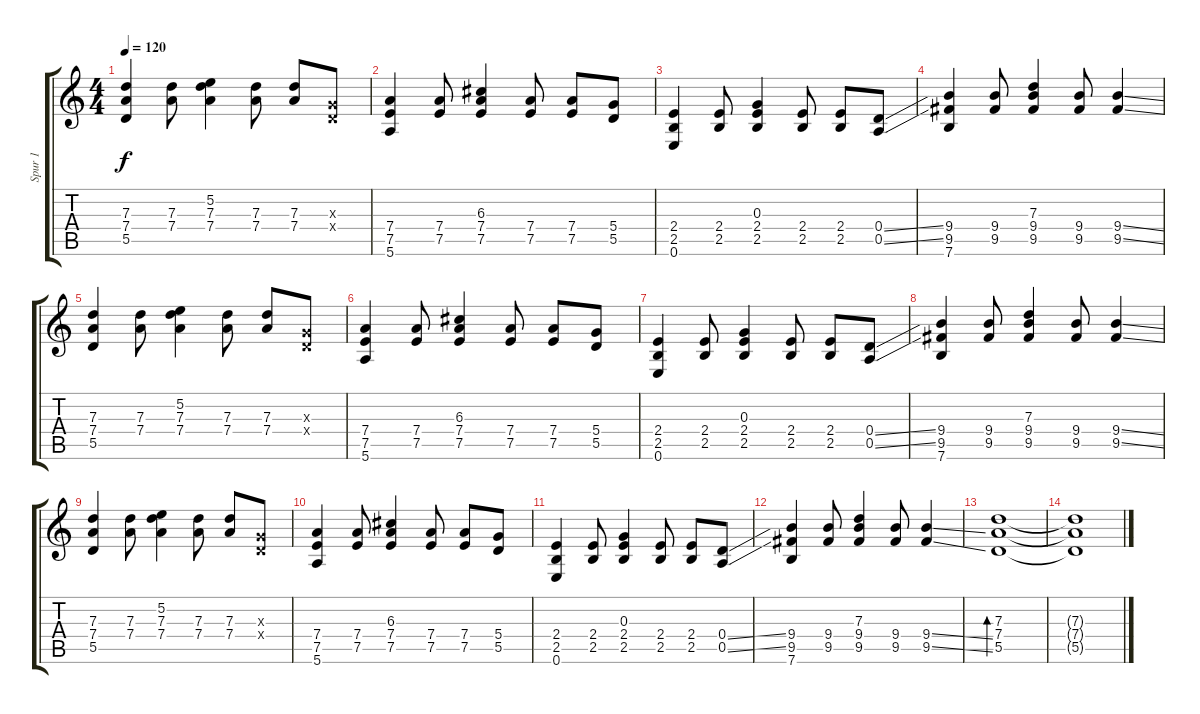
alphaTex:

\track ("Spur 1" "Spur 1") {instrument overdrivenguitar}
\staff {score tabs}
\tuning (E4 B3 G3 D3 A2 E2) {hide}
\ts (4 4)
\tempo 120
\clef g2
\ks c
(7.3 7.4 5.5).4{dy f} (7.3 7.4).8 (5.2 7.3 7.4).4 (7.3 7.4).8 (7.3 7.4).8 (0.3{x} 0.4{x}).8 |
(7.4 7.5 5.6).4 (7.4 7.5).8 (6.3 7.4 7.5).4 (7.4 7.5).8 (7.4 7.5).8 (5.4 5.5).8 |
(2.4 2.5 0.6).4 (2.4 2.5).8 (0.3 2.4 2.5).4 (2.4 2.5).8 (2.4 2.5).8 (0.4{ss} 0.5{ss}).8 |
(9.4 9.5 7.6).4 (9.4 9.5).8 (7.3 9.4 9.5).4 (9.4 9.5).8 (9.4{ss} 9.5{ss}).4 |
(7.3 7.4 5.5).4 (7.3 7.4).8 (5.2 7.3 7.4).4 (7.3 7.4).8 (7.3 7.4).8 (0.3{x} 0.4{x}).8 |
(7.4 7.5 5.6).4 (7.4 7.5).8 (6.3 7.4 7.5).4 (7.4 7.5).8 (7.4 7.5).8 (5.4 5.5).8 |
(2.4 2.5 0.6).4 (2.4 2.5).8 (0.3 2.4 2.5).4 (2.4 2.5).8 (2.4 2.5).8 (0.4{ss} 0.5{ss}).8 |
(9.4 9.5 7.6).4 (9.4 9.5).8 (7.3 9.4 9.5).4 (9.4 9.5).8 (9.4{ss} 9.5{ss}).4 |
(7.3 7.4 5.5).4 (7.3 7.4).8 (5.2 7.3 7.4).4 (7.3 7.4).8 (7.3 7.4).8 (0.3{x} 0.4{x}).8 |
(7.4 7.5 5.6).4 (7.4 7.5).8 (6.3 7.4 7.5).4 (7.4 7.5).8 (7.4 7.5).8 (5.4 5.5).8 |
(2.4 2.5 0.6).4 (2.4 2.5).8 (0.3 2.4 2.5).4 (2.4 2.5).8 (2.4 2.5).8 (0.4{ss} 0.5{ss}).8 |
(9.4 9.5 7.6).4 (9.4 9.5).8 (7.3 9.4 9.5).4 (9.4 9.5).8 (9.4{ss} 9.5{ss}).4 |
(7.3 7.4 5.5).1{bd 240} |
(7.3{t} 7.4{t} 5.5{t}).1
